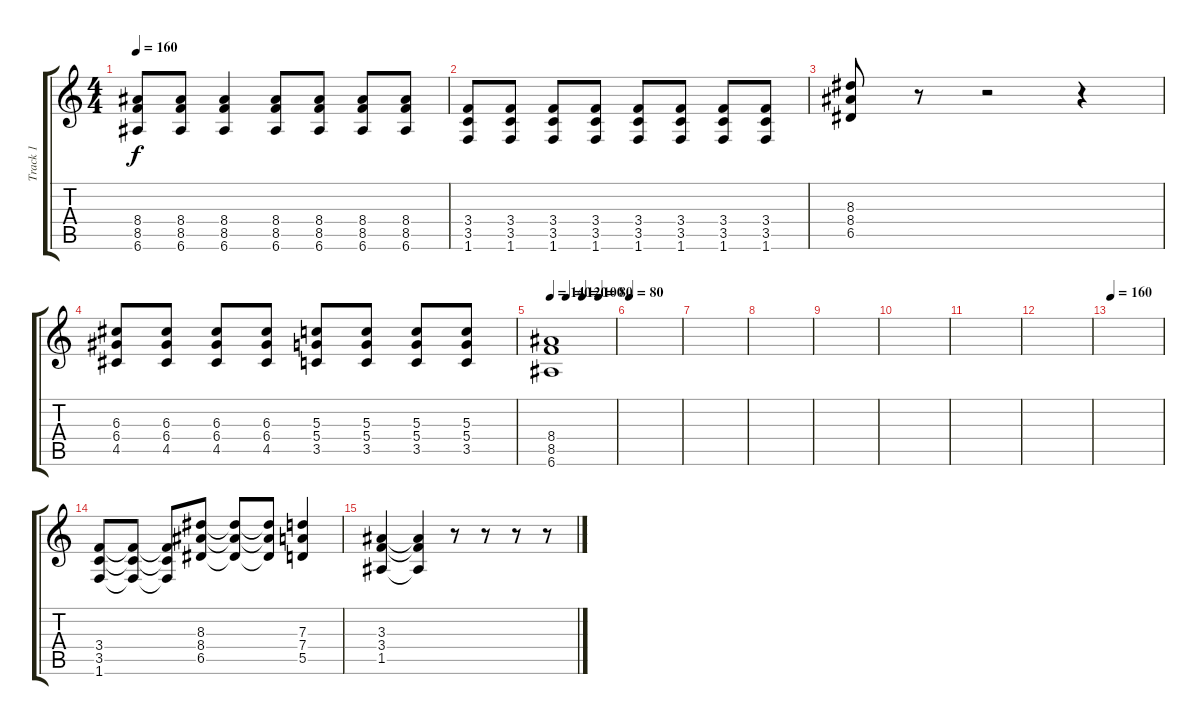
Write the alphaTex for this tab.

\track ("Track 1" "Track 1") {instrument overdrivenguitar}
\staff {score tabs}
\tuning (E4 B3 G3 D3 A2 E2) {hide}
\ts (4 4)
\tempo 160
\clef g2
\ks c
(8.4 8.5 6.6).8{dy f} (8.4 8.5 6.6).8 (8.4 8.5 6.6).4 (8.4 8.5 6.6).8 (8.4 8.5 6.6).8 (8.4 8.5 6.6).8 (8.4 8.5 6.6).8 |
(3.4 3.5 1.6).8 (3.4 3.5 1.6).8 (3.4 3.5 1.6).8 (3.4 3.5 1.6).8 (3.4 3.5 1.6).8 (3.4 3.5 1.6).8 (3.4 3.5 1.6).8 (3.4 3.5 1.6).8 |
(8.3 8.4 6.5).8 r.8 r.2 r.4 |
(6.3 6.4 4.5).8 (6.3 6.4 4.5).8 (6.3 6.4 4.5).8 (6.3 6.4 4.5).8 (5.3 5.4 3.5).8 (5.3 5.4 3.5).8 (5.3 5.4 3.5).8 (5.3 5.4 3.5).8 |
\tempo 140
\tempo (120 0.25)
\tempo (100 0.5)
\tempo (80 0.75)
(8.4 8.5 6.6).1 |
\tempo 80
|
|
|
|
|
|
|
\tempo 160
|
(3.4 3.5 1.6).8 (3.4{t} 3.5{t} 1.6{t}).8{txt ""} (3.4{t} 3.5{t} 1.6{t}).8 (8.3 8.4 6.5).8 (8.3{t} 8.4{t} 6.5{t}).8 (8.3{t} 8.4{t} 6.5{t}).8 (7.3 7.4 5.5).4 |
(3.3 3.4 1.5).4 (3.3{t} 3.4{t} 1.5{t}).4 r.8 r.8 r.8 r.8
